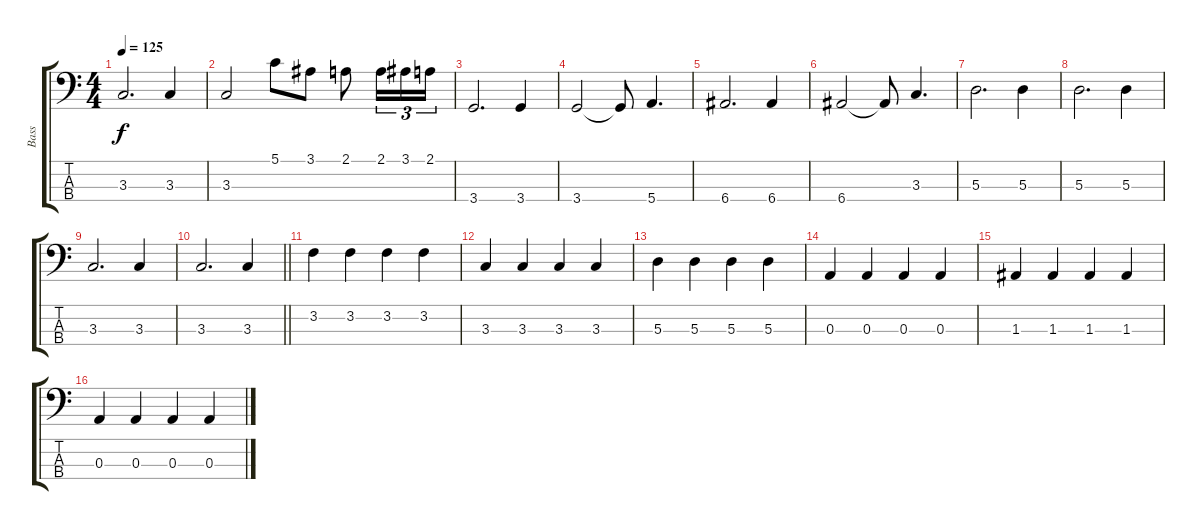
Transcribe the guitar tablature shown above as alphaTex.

\track ("Bass" "Bass") {instrument electricbassfinger}
\staff {score tabs}
\tuning (G2 D2 A1 E1) {hide}
\ts (4 4)
\tempo 125
\clef f4
\ks c
3.3.2{d dy f} 3.3.4 |
3.3.2 5.1.8 3.1.8 2.1.8 2.1.16{tu (3 2)} 3.1.16{tu (3 2)} 2.1.16{tu (3 2)} |
3.4.2{d} 3.4.4 |
3.4.2 3.4{t}.8 5.4.4{d} |
6.4.2{d} 6.4.4 |
6.4.2 6.4{t}.8 3.3.4{d} |
5.3.2{d} 5.3.4 |
5.3.2{d} 5.3.4 |
3.3.2{d} 3.3.4 |
\barLineRight lightlight
3.3.2{d} 3.3.4 |
3.2.4 3.2.4 3.2.4 3.2.4 |
3.3.4 3.3.4 3.3.4 3.3.4 |
5.3.4 5.3.4 5.3.4 5.3.4 |
0.3.4 0.3.4 0.3.4 0.3.4 |
1.3.4 1.3.4 1.3.4 1.3.4 |
0.3.4 0.3.4 0.3.4 0.3.4
